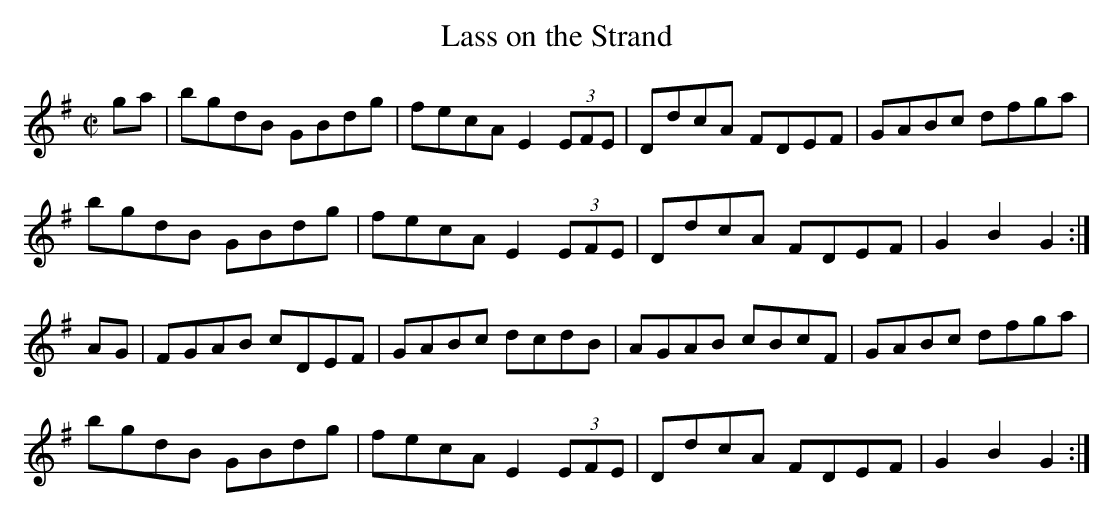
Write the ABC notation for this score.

X:1
T: Lass on the Strand
L: 1/8
M: C|
K: G
ga|bgdB GBdg|fecA E2 (3EFE|DdcA FDEF|GABc dfga|
bgdB GBdg|fecA E2 (3EFE|DdcA FDEF|G2 B2 G2 :|
AG|FGAB cDEF|GABc dcdB|AGAB cBcF|GABc dfga|
bgdB GBdg|fecA E2 (3EFE|DdcA FDEF|G2 B2 G2 :|
